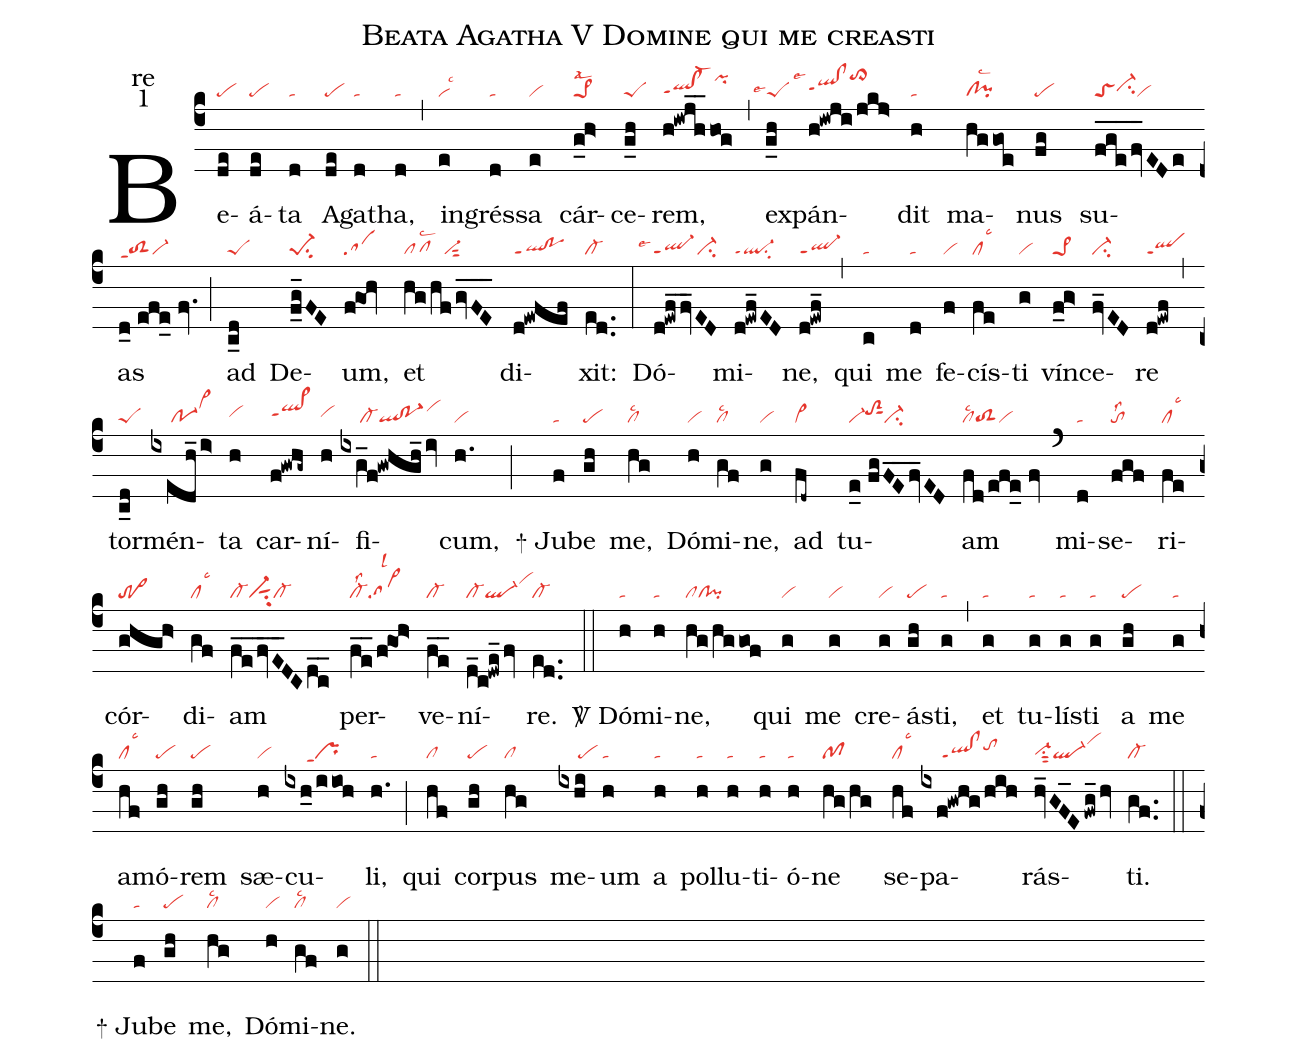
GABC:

name:Beata Agatha V Domine qui me creasti;
office-part:re;
mode:1;
nabc-lines:1;
%%
(c4) Be(de|pe)á(de|pe)ta(d|ta) A(de|pe)ga(d|ta)tha,(d|ta) (,) in(e|vilsc3)grés(d|ta)sa(e|vi) cár(g_h>|pe>1lsal2)ce(g_h|peS)rem,(h!iwjh__hog|qlhg!cl-hgppt1pihk) (,) ex(g_h|```peSlse4)pán(h!iwji/jkj>|````qlhh!clhhppt1lse4to>hl)dit(h|ta) ma(hggoe|cl!pilsc2)nus(fg|pe) su(fge___/fv_EDe|toSci-hhvi)as(d_0//efe_//fv.|toS2ppt1vi-) (;) ad(c_d|peS) De(f_g_FE|pe-1su2)um,(f@goh|sa) et(hg/hf/gvFE___|pflsc2/vi-sut2) di(d!ewfef|ql!poppt1)xit:(ed..|cl-) (:) Dó(d!ewf_fv_ED|````ql-ppt1lse4ci-)mi(d!ewf_ED|ql-ppt1su2)ne,(d!ewf_|ql-ppt1) (,) qui(c|ta) me(d|ta) fe(f|vi)cís(fe|cllsc3)ti(g|vi) vín(f_g>|pe>1)ce(fv_ED|ci-)re(d!ewf|qlppt1) (,) tor(c_d|peS)mén(ixedh_/i>|/////po-1vi>hk)ta(h|vihh) car(f!gwhg~|ql>hhppt1)ní(h|vihh)fi(ixg_f!gwhgh_/iv|/////cl-ql!po-1vihj)cum,(h.|vi) (;)

<sp>+</sp> Ju(f|ta)be(gh|pe) me,(hg|cllsc2) Dó(h|vi)mi(gf|cllsc2)ne,(g|vi) ad(fd~|vi>) tu(e_0//fgFE__fv_ED|vi-toS2hisut1ci-)am(fd/efe_//fv|cllsc2toS2vi) (`) mi(d|ta)se(fgf|tolss2)ri(fe|cllsc3)cór(ghgh>|tr>)di(gf|cllsc3)am(fe__/fvE__DCdc__|cl-vi-sut1su2cl-) per(fe__/f@goh>|cl-lss2sa>lsl2)ve(fe__|cl-)ní(d_c!dwe_/fv|cl-ql-vihk)re.(ed..|cl-) (::)

<sp>V/</sp> Dó(h|ta)mi(h|ta)ne,(hg/hggof|clcl!pi) qui(g|vi) me(g|vi) cre(g|vi)ás(gh|pe)ti,(g|ta) (,) et(g|ta) tu(g|ta)lís(g|ta)ti(g|ta) a(gh|pe) me(g|ta) a(hf|cllsc3)mó(gh|pe)rem(gh|pe) sæ(h|vi)cu(ixh_0/iioh|/////prppt1)li,(h.|ta) (;) qui(hf|cl) cor(gh|pe)pus(hg|cl) me(ixhi|/////pe)um(h|ta) a(h|ta) pol(h|ta)lu(h|ta)ti(h|ta)ó(h|ta)ne(hg/hg|pf) se(hf|cllsc3)pa(ixf!gwhg/hih|/////ql!clppt1tohi)rás(hv_GF_E/fwg_/hv|vi-hgsu1sut2ql-vihk)ti.(gf..|cl-) (::)

<sp>+</sp> Ju(f|ta)be(gh|pe) me,(hg|cllsc2) Dó(h|vi)mi(gf|cllsc2)ne.(g|vi) (::)
